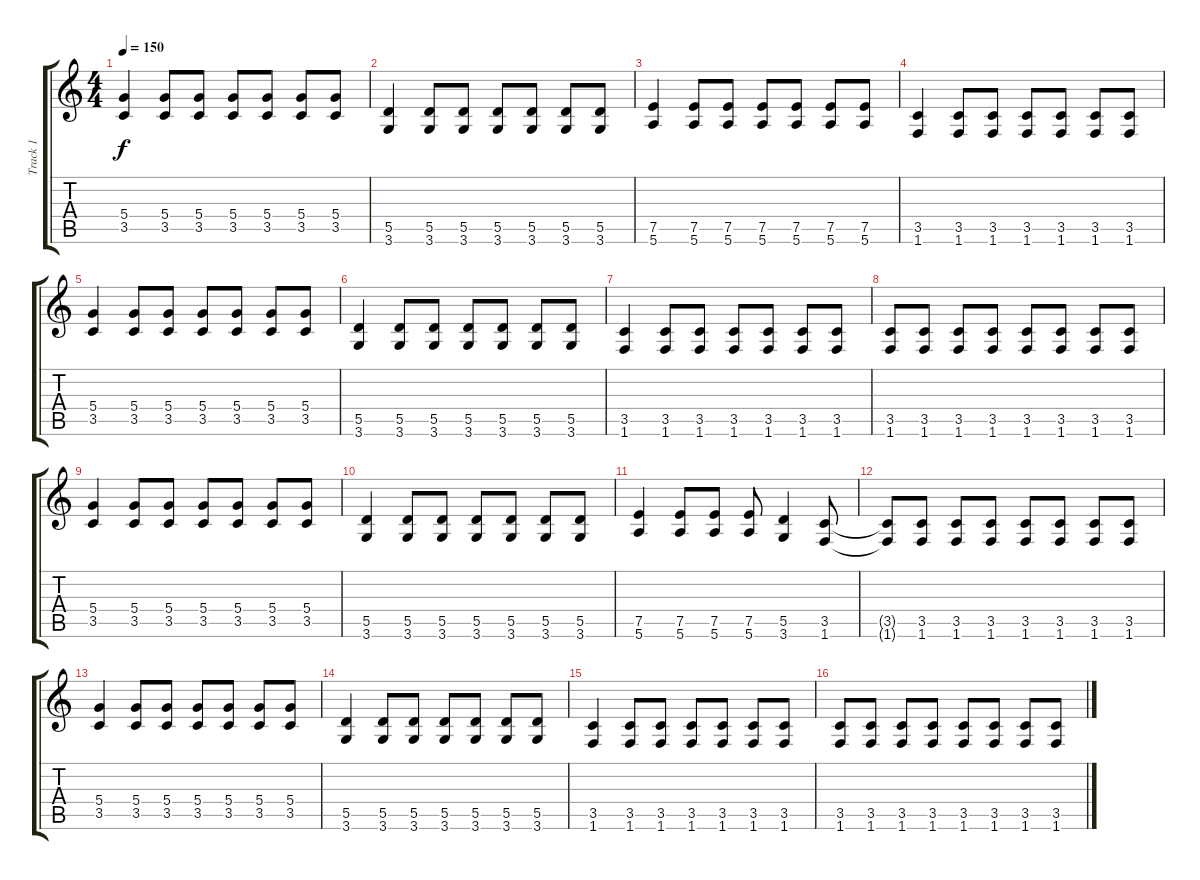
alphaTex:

\track ("Track 1" "Track 1") {instrument overdrivenguitar}
\staff {score tabs}
\tuning (E4 B3 G3 D3 A2 E2) {hide}
\ts (4 4)
\tempo 150
\clef g2
\ks c
(5.4 3.5).4{dy f volume 16} (5.4 3.5).8 (5.4 3.5).8 (5.4 3.5).8 (5.4 3.5).8 (5.4 3.5).8 (5.4 3.5).8 |
(5.5 3.6).4 (5.5 3.6).8 (5.5 3.6).8 (5.5 3.6).8 (5.5 3.6).8 (5.5 3.6).8 (5.5 3.6).8 |
(7.5 5.6).4 (7.5 5.6).8 (7.5 5.6).8 (7.5 5.6).8 (7.5 5.6).8 (7.5 5.6).8 (7.5 5.6).8 |
(3.5 1.6).4 (3.5 1.6).8 (3.5 1.6).8 (3.5 1.6).8 (3.5 1.6).8 (3.5 1.6).8 (3.5 1.6).8 |
(5.4 3.5).4 (5.4 3.5).8 (5.4 3.5).8 (5.4 3.5).8 (5.4 3.5).8 (5.4 3.5).8 (5.4 3.5).8 |
(5.5 3.6).4 (5.5 3.6).8 (5.5 3.6).8 (5.5 3.6).8 (5.5 3.6).8 (5.5 3.6).8 (5.5 3.6).8 |
(3.5 1.6).4 (3.5 1.6).8 (3.5 1.6).8 (3.5 1.6).8 (3.5 1.6).8 (3.5 1.6).8 (3.5 1.6).8 |
(3.5 1.6).8 (3.5 1.6).8 (3.5 1.6).8 (3.5 1.6).8 (3.5 1.6).8 (3.5 1.6).8 (3.5 1.6).8 (3.5 1.6).8 |
(5.4 3.5).4 (5.4 3.5).8 (5.4 3.5).8 (5.4 3.5).8 (5.4 3.5).8 (5.4 3.5).8 (5.4 3.5).8 |
(5.5 3.6).4 (5.5 3.6).8 (5.5 3.6).8 (5.5 3.6).8 (5.5 3.6).8 (5.5 3.6).8 (5.5 3.6).8 |
(7.5 5.6).4 (7.5 5.6).8 (7.5 5.6).8 (7.5 5.6).8 (5.5 3.6).4 (3.5 1.6).8 |
(3.5{t} 1.6{t}).8 (3.5 1.6).8 (3.5 1.6).8 (3.5 1.6).8 (3.5 1.6).8 (3.5 1.6).8 (3.5 1.6).8 (3.5 1.6).8 |
(5.4 3.5).4 (5.4 3.5).8 (5.4 3.5).8 (5.4 3.5).8 (5.4 3.5).8 (5.4 3.5).8 (5.4 3.5).8 |
(5.5 3.6).4 (5.5 3.6).8 (5.5 3.6).8 (5.5 3.6).8 (5.5 3.6).8 (5.5 3.6).8 (5.5 3.6).8 |
(3.5 1.6).4 (3.5 1.6).8 (3.5 1.6).8 (3.5 1.6).8 (3.5 1.6).8 (3.5 1.6).8 (3.5 1.6).8 |
(3.5 1.6).8 (3.5 1.6).8 (3.5 1.6).8 (3.5 1.6).8 (3.5 1.6).8 (3.5 1.6).8 (3.5 1.6).8 (3.5 1.6).8
